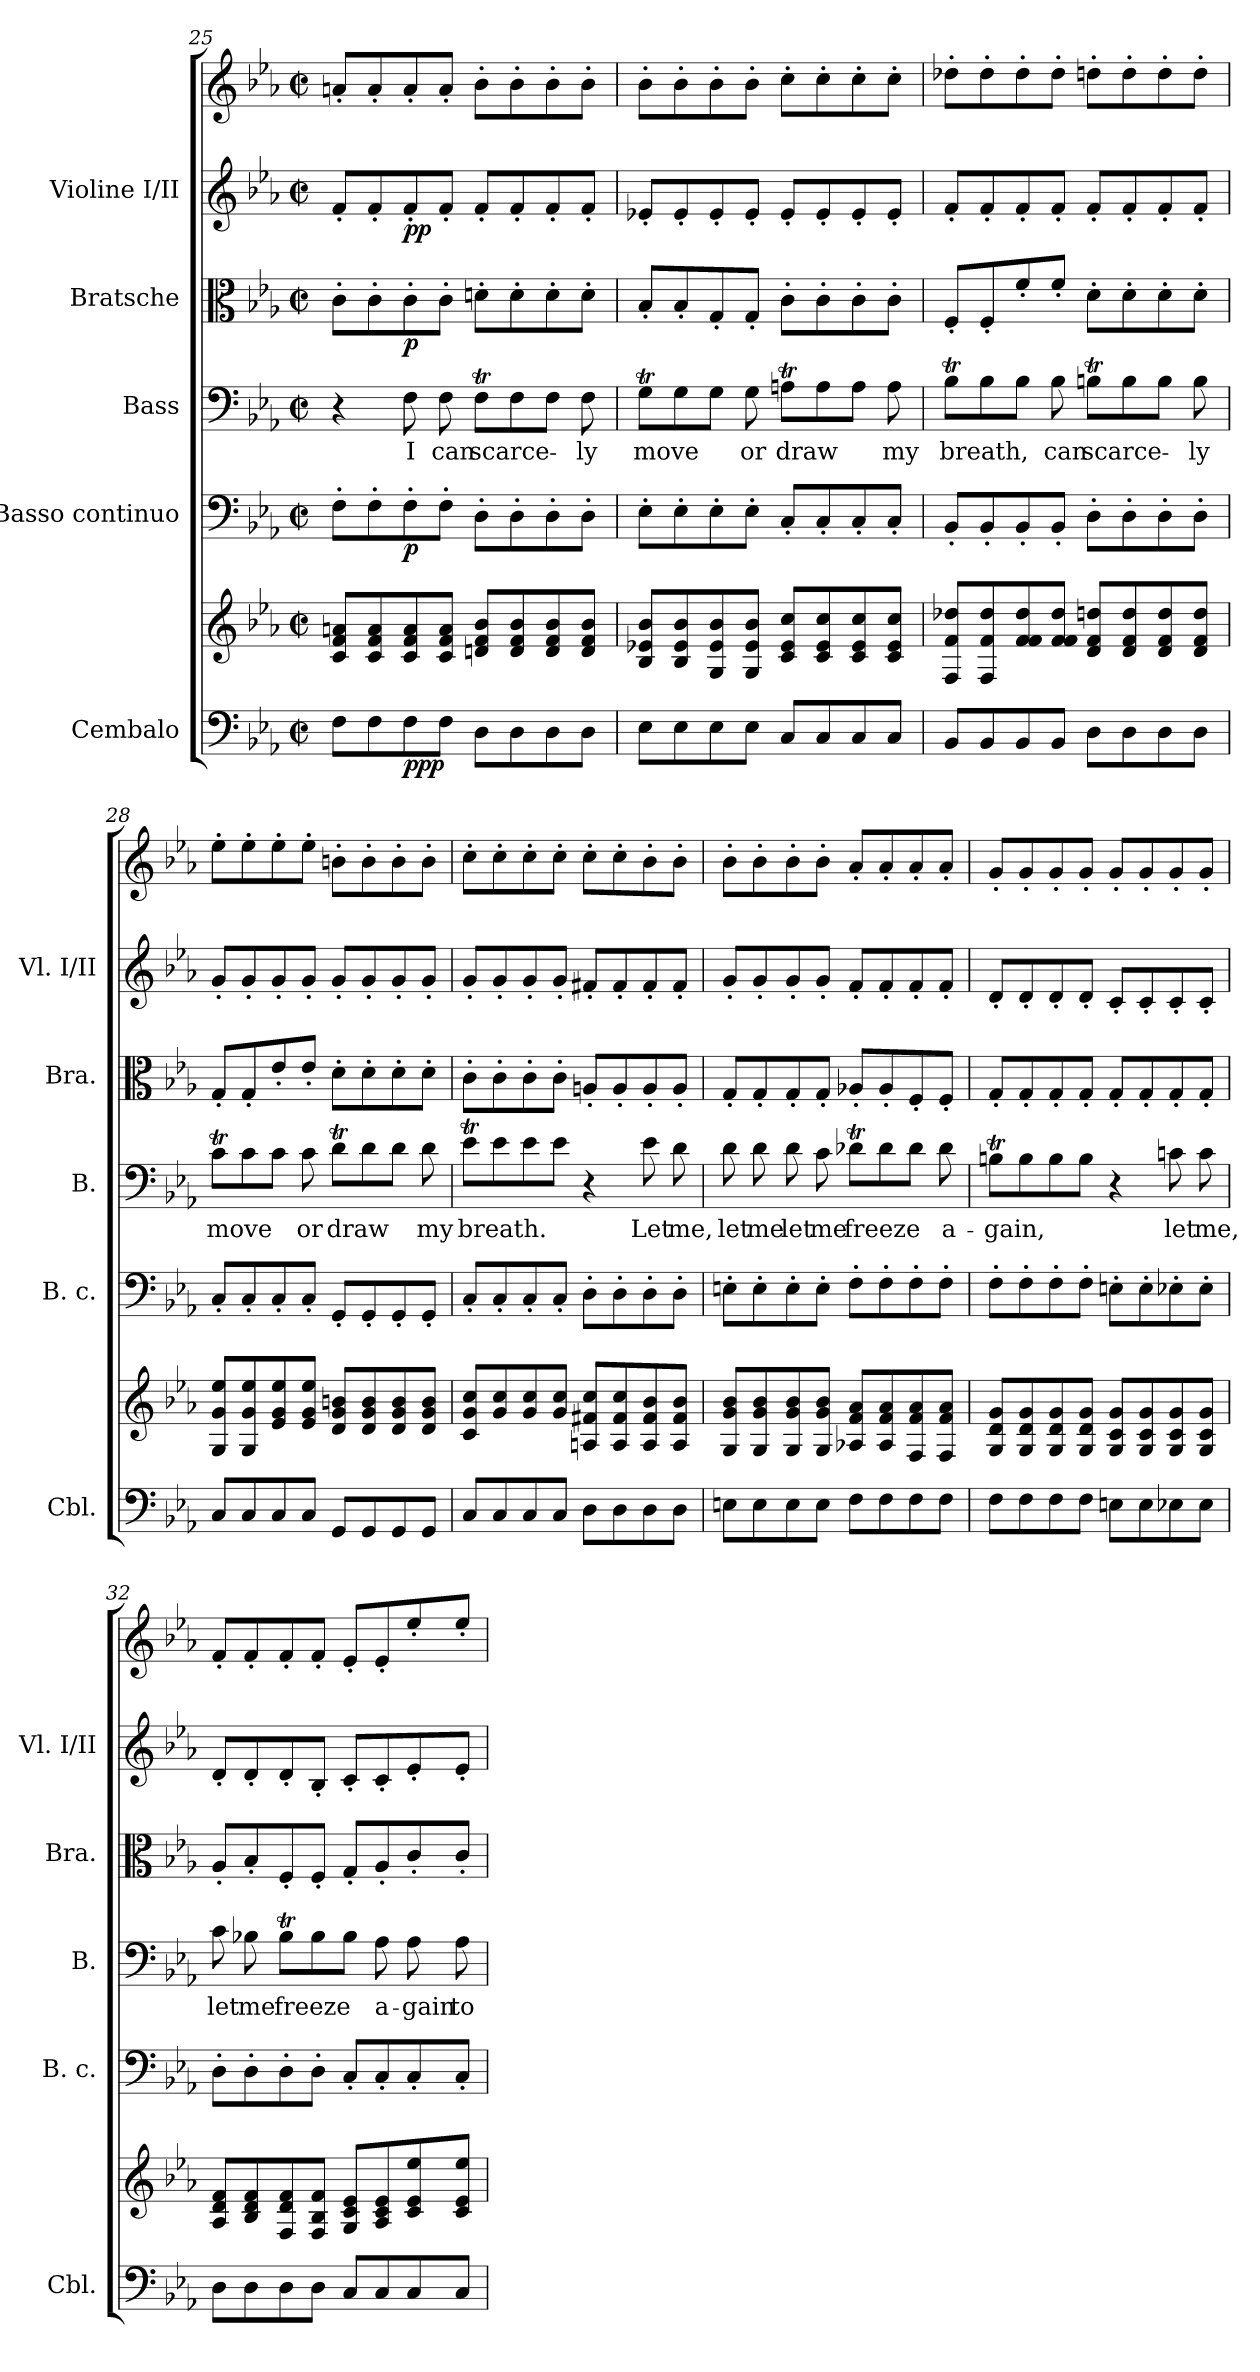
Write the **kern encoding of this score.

**kern	**kern	**dynam	**kern	**dynam	**kern	**text	**kern	**dynam	**kern	**kern	**dynam
*part5	*part5	*part5	*part4	*part4	*part3	*part3	*part2	*part2	*part1	*part1	*part1
*staff7	*staff6	*staff6/7	*staff5	*staff5	*staff4	*staff4	*staff3	*staff3	*staff2	*staff1	*staff1/2
*I"Cembalo	*	*	*I"Basso continuo	*	*I"Bass	*	*I"Bratsche	*	*I"Violine I/II	*	*
*I'Cbl.	*	*	*I'B. c.	*	*I'B.	*	*I'Bra.	*	*I'Vl. I/II	*	*
!!LO:PB:g=z
*clefF4	*clefG2	*	*clefF4	*	*clefF4	*	*clefC3	*	*clefG2	*clefG2	*
*k[b-e-a-]	*k[b-e-a-]	*	*k[b-e-a-]	*	*k[b-e-a-]	*	*k[b-e-a-]	*	*k[b-e-a-]	*k[b-e-a-]	*
*M2/2	*M2/2	*	*M2/2	*	*M2/2	*	*M2/2	*	*M2/2	*M2/2	*
*met(c|)	*met(c|)	*	*met(c|)	*	*met(c|)	*	*met(c|)	*	*met(c|)	*met(c|)	*
=25	=25	=25	=25	=25	=25	=25	=25	=25	=25	=25	=25
8F\L	8c/ 8f/ 8an/L	.	8F'\L	.	4r	.	8c'\L	.	8f'/L	8an'/L	.
8F\	8c/ 8f/ 8a/	.	8F'\	.	.	.	8c'\	.	8f'/	8a'/	.
!	!	!LO:DY:b=2	!	!	!	!LO:LY:b	!	!	!	!	!
!	!	!LO:DY:n=1:b	!	!	!	!	!	!	!	!	!
!	!	!LO:DY:n=2:b	!	!LO:DY:b	!	!	!	!LO:DY:b	!	!	!LO:DY:b=2
!	!	!	!	!	!	!	!	!	!	!	!LO:DY:n=1:b
8F\	8c/ 8f/ 8a/	p p p	8F'\	p	8F\	I	8c'\	p	8f'/	8a'/	p p
!	!	!	!	!	!	!LO:LY:b	!	!	!	!	!
8F\J	8c/ 8f/ 8a/J	.	8F'\J	.	8F\	can	8c'\J	.	8f'/J	8a'/J	.
!	!	!	!	!	!	!LO:LY:b	!	!	!	!	!
8D\L	8dn/ 8f/ 8b-/L	.	8D'\L	.	8FT\L	scarce-	8dn'\L	.	8f'/L	8b-'\L	.
8D\	8d/ 8f/ 8b-/	.	8D'\	.	8F\	.	8d'\	.	8f'/	8b-'\	.
8D\	8d/ 8f/ 8b-/	.	8D'\	.	8FTTT\J	.	8d'\	.	8f'/	8b-'\	.
!	!	!	!	!	!	!LO:LY:b	!	!	!	!	!
8D\J	8d/ 8f/ 8b-/J	.	8D'\J	.	8F\	-ly	8d'\J	.	8f'/J	8b-'\J	.
=26	=26	=26	=26	=26	=26	=26	=26	=26	=26	=26	=26
!	!	!	!	!	!	!LO:LY:b	!	!	!	!	!
8E-\L	8B-/ 8e-X/ 8b-/L	.	8E-'\L	.	8Gt\L	move	8B-'/L	.	8e-X'/L	8b-'\L	.
8E-\	8B-/ 8e-/ 8b-/	.	8E-'\	.	8G\	.	8B-'/	.	8e-'/	8b-'\	.
8E-\	8G/ 8e-/ 8b-/	.	8E-'\	.	8GTTT\J	.	8G'/	.	8e-'/	8b-'\	.
!	!	!	!	!	!	!LO:LY:b	!	!	!	!	!
8E-\J	8G/ 8e-/ 8b-/J	.	8E-'\J	.	8G\	or	8G'/J	.	8e-'/J	8b-'\J	.
!	!	!	!	!	!	!LO:LY:b	!	!	!	!	!
8C/L	8c/ 8e-/ 8cc/L	.	8C'/L	.	8Ant\L	draw	8c'\L	.	8e-'/L	8cc'\L	.
8C/	8c/ 8e-/ 8cc/	.	8C'/	.	8A\	.	8c'\	.	8e-'/	8cc'\	.
8C/	8c/ 8e-/ 8cc/	.	8C'/	.	8ATTT\J	.	8c'\	.	8e-'/	8cc'\	.
!	!	!	!	!	!	!LO:LY:b	!	!	!	!	!
8C/J	8c/ 8e-/ 8cc/J	.	8C'/J	.	8A\	my	8c'\J	.	8e-'/J	8cc'\J	.
=27	=27	=27	=27	=27	=27	=27	=27	=27	=27	=27	=27
!	!	!	!	!	!	!LO:LY:b	!	!	!	!	!
8BB-/L	8F/ 8f/ 8dd-X/L	.	8BB-'/L	.	8B-T\L	breath,	8F'/L	.	8f'/L	8dd-X'\L	.
8BB-/	8F/ 8f/ 8dd-/	.	8BB-'/	.	8B-\	.	8F'/	.	8f'/	8dd-'\	.
8BB-/	8f/ 8f/ 8dd-/	.	8BB-'/	.	8B-TTT\J	.	8f'/	.	8f'/	8dd-'\	.
!	!	!	!	!	!	!LO:LY:b	!	!	!	!	!
8BB-/J	8f/ 8f/ 8dd-/J	.	8BB-'/J	.	8B-\	can	8f'/J	.	8f'/J	8dd-'\J	.
!	!	!	!	!	!	!LO:LY:b	!	!	!	!	!
8D\L	8d/ 8f/ 8ddn/L	.	8D'\L	.	8Bnt\L	scarce-	8d'\L	.	8f'/L	8ddn'\L	.
8D\	8d/ 8f/ 8dd/	.	8D'\	.	8B\	.	8d'\	.	8f'/	8dd'\	.
8D\	8d/ 8f/ 8dd/	.	8D'\	.	8BTTT\J	.	8d'\	.	8f'/	8dd'\	.
!	!	!	!	!	!	!LO:LY:b	!	!	!	!	!
8D\J	8d/ 8f/ 8dd/J	.	8D'\J	.	8B\	-ly	8d'\J	.	8f'/J	8dd'\J	.
=28	=28	=28	=28	=28	=28	=28	=28	=28	=28	=28	=28
!	!	!	!	!	!	!LO:LY:b	!	!	!	!	!
8C/L	8G/ 8g/ 8ee-/L	.	8C'/L	.	8cT\L	move	8G'/L	.	8g'/L	8ee-'\L	.
8C/	8G/ 8g/ 8ee-/	.	8C'/	.	8c\	.	8G'/	.	8g'/	8ee-'\	.
8C/	8e-/ 8g/ 8ee-/	.	8C'/	.	8cTTT\J	.	8e-'/	.	8g'/	8ee-'\	.
!	!	!	!	!	!	!LO:LY:b	!	!	!	!	!
8C/J	8e-/ 8g/ 8ee-/J	.	8C'/J	.	8c\	or	8e-'/J	.	8g'/J	8ee-'\J	.
!	!	!	!	!	!	!LO:LY:b	!	!	!	!	!
8GG/L	8d/ 8g/ 8bn/L	.	8GG'/L	.	8dt\L	draw	8d'\L	.	8g'/L	8bn'\L	.
8GG/	8d/ 8g/ 8b/	.	8GG'/	.	8d\	.	8d'\	.	8g'/	8b'\	.
8GG/	8d/ 8g/ 8b/	.	8GG'/	.	8dTTT\J	.	8d'\	.	8g'/	8b'\	.
!	!	!	!	!	!	!LO:LY:b	!	!	!	!	!
8GG/J	8d/ 8g/ 8b/J	.	8GG'/J	.	8d\	my	8d'\J	.	8g'/J	8b'\J	.
!!LO:LB:g=z
=29	=29	=29	=29	=29	=29	=29	=29	=29	=29	=29	=29
!	!	!	!	!	!	!LO:LY:b	!	!	!	!	!
8C/L	8c/ 8g/ 8cc/L	.	8C'/L	.	8e-T\L	breath.	8c'\L	.	8g'/L	8cc'\L	.
8C/	8g/ 8cc/	.	8C'/	.	8e-\	.	8c'\	.	8g'/	8cc'\	.
8C/	8g/ 8cc/	.	8C'/	.	8e-TTT\	.	8c'\	.	8g'/	8cc'\	.
8C/J	8g/ 8cc/J	.	8C'/J	.	8e-\J	.	8c'\J	.	8g'/J	8cc'\J	.
8D\L	8An/ 8f#X/ 8cc/L	.	8D'\L	.	4r	.	8An'/L	.	8f#X'/L	8cc'\L	.
8D\	8A/ 8f#/ 8cc/	.	8D'\	.	.	.	8A'/	.	8f#'/	8cc'\	.
!	!	!	!	!	!	!LO:LY:b	!	!	!	!	!
8D\	8A/ 8f#/ 8b-/	.	8D'\	.	8e-\	Let	8A'/	.	8f#'/	8b-'\	.
!	!	!	!	!	!	!LO:LY:b	!	!	!	!	!
8D\J	8A/ 8f#/ 8b-/J	.	8D'\J	.	8d\	me,	8A'/J	.	8f#'/J	8b-'\J	.
=30	=30	=30	=30	=30	=30	=30	=30	=30	=30	=30	=30
!	!	!	!	!	!	!LO:LY:b	!	!	!	!	!
8En\L	8G/ 8g/ 8b-/L	.	8En'\L	.	8d\	let	8G'/L	.	8g'/L	8b-'\L	.
!	!	!	!	!	!	!LO:LY:b	!	!	!	!	!
8E\	8G/ 8g/ 8b-/	.	8E'\	.	8d\	me	8G'/	.	8g'/	8b-'\	.
!	!	!	!	!	!	!LO:LY:b	!	!	!	!	!
8E\	8G/ 8g/ 8b-/	.	8E'\	.	8d\	let	8G'/	.	8g'/	8b-'\	.
!	!	!	!	!	!	!LO:LY:b	!	!	!	!	!
8E\J	8G/ 8g/ 8b-/J	.	8E'\J	.	8c\	me	8G'/J	.	8g'/J	8b-'\J	.
!	!	!	!	!	!	!LO:LY:b	!	!	!	!	!
8F\L	8A-X/ 8f/ 8a-/L	.	8F'\L	.	8d-XT\L	freeze	8A-X'/L	.	8f'/L	8a-'/L	.
8F\	8A-/ 8f/ 8a-/	.	8F'\	.	8d-\	.	8A-'/	.	8f'/	8a-'/	.
8F\	8F/ 8f/ 8a-/	.	8F'\	.	8d-TTT\J	.	8F'/	.	8f'/	8a-'/	.
!	!	!	!	!	!	!LO:LY:b	!	!	!	!	!
8F\J	8F/ 8f/ 8a-/J	.	8F'\J	.	8d-\	a-	8F'/J	.	8f'/J	8a-'/J	.
=31	=31	=31	=31	=31	=31	=31	=31	=31	=31	=31	=31
!	!	!	!	!	!	!LO:LY:b	!	!	!	!	!
8F\L	8G/ 8d/ 8g/L	.	8F'\L	.	8Bnt\L	-gain,	8G'/L	.	8d'/L	8g'/L	.
8F\	8G/ 8d/ 8g/	.	8F'\	.	8B\	.	8G'/	.	8d'/	8g'/	.
8F\	8G/ 8d/ 8g/	.	8F'\	.	8B\	.	8G'/	.	8d'/	8g'/	.
8F\J	8G/ 8d/ 8g/J	.	8F'\J	.	8BTTT\J	.	8G'/J	.	8d'/J	8g'/J	.
8En\L	8G/ 8c/ 8g/L	.	8En'\L	.	4r	.	8G'/L	.	8c'/L	8g'/L	.
8E\	8G/ 8c/ 8g/	.	8E'\	.	.	.	8G'/	.	8c'/	8g'/	.
!	!	!	!	!	!	!LO:LY:b	!	!	!	!	!
8E-X\	8G/ 8c/ 8g/	.	8E-X'\	.	8c\	let	8G'/	.	8c'/	8g'/	.
!	!	!	!	!	!	!LO:LY:b	!	!	!	!	!
8E-\J	8G/ 8c/ 8g/J	.	8E-'\J	.	8c\	me,	8G'/J	.	8c'/J	8g'/J	.
=32	=32	=32	=32	=32	=32	=32	=32	=32	=32	=32	=32
!	!	!	!	!	!	!LO:LY:b	!	!	!	!	!
8D\L	8A-/ 8d/ 8f/L	.	8D'\L	.	8c\	let	8A-'/L	.	8d'/L	8f'/L	.
!	!	!	!	!	!	!LO:LY:b	!	!	!	!	!
8D\	8B-/ 8d/ 8f/	.	8D'\	.	8B-X\	me	8B-'/	.	8d'/	8f'/	.
!	!	!	!	!	!	!LO:LY:b	!	!	!	!	!
8D\	8F/ 8d/ 8f/	.	8D'\	.	8B-T\L	freeze	8F'/	.	8d'/	8f'/	.
8D\J	8F/ 8B-/ 8f/J	.	8D'\J	.	8B-\	.	8F'/J	.	8B-'/J	8f'/J	.
8C/L	8G/ 8c/ 8e-/L	.	8C'/L	.	8B-TTT\J	.	8G'/L	.	8c'/L	8e-'/L	.
!	!	!	!	!	!	!LO:LY:b	!	!	!	!	!
8C/	8A-/ 8c/ 8e-/	.	8C'/	.	8A-\	a-	8A-'/	.	8c'/	8e-'/	.
!	!	!	!	!	!	!LO:LY:b	!	!	!	!	!
8C/	8c/ 8e-/ 8ee-/	.	8C'/	.	8A-\	-gain	8c'/	.	8e-'/	8ee-'/	.
!	!	!	!	!	!	!LO:LY:b	!	!	!	!	!
8C/J	8c/ 8e-/ 8ee-/J	.	8C'/J	.	8A-\	to	8c'/J	.	8e-'/J	8ee-'/J	.
=	=	=	=	=	=	=	=	=	=	=	=
*-	*-	*-	*-	*-	*-	*-	*-	*-	*-	*-	*-
